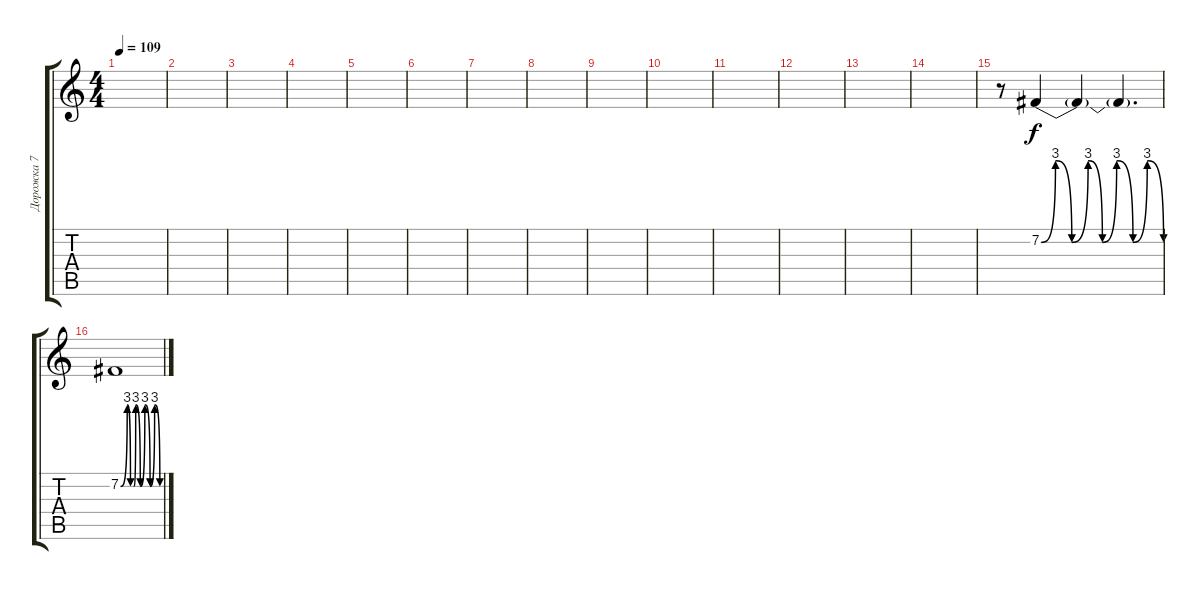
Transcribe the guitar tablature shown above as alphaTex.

\track ("Дорожка 7" "Дорожка 7") {instrument seashore}
\staff {score tabs}
\tuning (E4 B3 G3 D3 A2 E2) {hide}
\ts (4 4)
\tempo 109
\clef g2
\ks c
|
|
|
|
|
|
|
|
|
|
|
|
|
|
r.8{instrument synthstrings1} 7.2{be (custom 0 0 7 12 15 0 23 12 30 0 37 12 45 0 52 12 60 0)}.4{instrument synthstrings1} 7.2{t}.4 7.2{t}.4{d} |
7.2{be (custom 0 0 10 12 15 0 20 0 23 12 30 0 37 12 45 0 52 12 60 0)}.1
